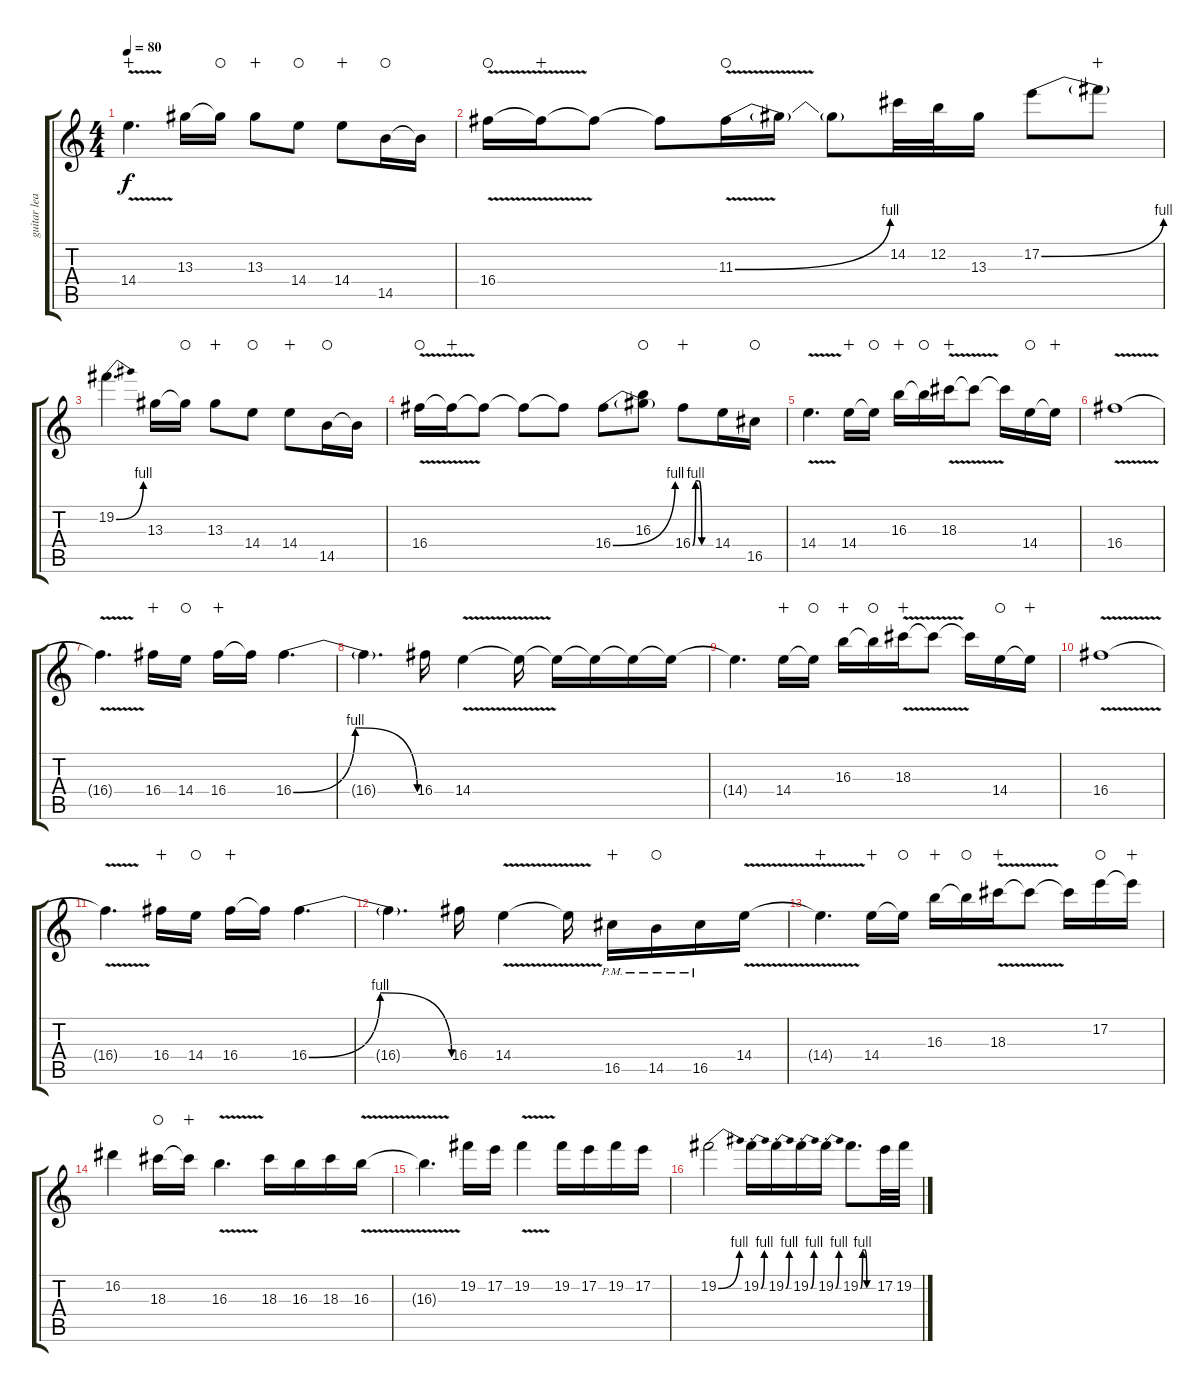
\track ("guitar lead" "guitar lea") {instrument electricguitarclean}
\staff {score tabs}
\tuning (E4 B3 G3 D3 A2 E2) {hide}
\ts (4 4)
\tempo 80
\clef g2
\ks c
14.4{v}.4{d dy f wahc} 13.3.16 13.3{t}.16{waho} 13.3.8{wahc} 14.4.8{waho} 14.4.8{wahc} 14.5.16{waho} 14.5{t}.16 |
16.4{v}.16{waho} 16.4{t}.16{wahc} 16.4{t}.8 16.4{t}.8 11.3{be (bend 0 0 60 4) v}.16{waho} 11.3{t}.16 11.3{t}.8 14.2.32 12.2.32 13.3.16 17.2{be (bend 0 0 60 4)}.8 17.2{t}.8{wahc} |
19.2{be (bend 0 0 60 4)}.4{d} 13.3.16 13.3{t}.16{waho} 13.3.8{wahc} 14.4.8{waho} 14.4.8{wahc} 14.5.16{waho} 14.5{t}.16 |
16.4{v}.16{waho} 16.4{t}.16{wahc} 16.4{t}.8 16.4{t}.8 16.4{t}.8 16.4{be (bend 0 0 60 4)}.8 (16.3 16.4{t}).8{waho} 16.4{be (custom 0 0 10 4 20 4 30 0 60 0)}.8{wahc} 14.4.16 16.5.16{waho} |
14.4{v}.4{d} 14.4.16{wahc} 14.4{t}.16{waho} 16.3.16{wahc} 16.3{t}.16{waho} 18.3{v}.16{wahc} 18.3{t}.8 18.3{t}.16 14.4.16{waho} 14.4{t}.16{wahc} |
16.4{v}.1 |
16.4{t}.4{d} 16.4.16{wahc} 14.4.16{waho} 16.4.16{wahc} 16.4{t}.16 16.4{be (bendrelease 0 0 10 4 50 4 60 0)}.4{d} |
16.4{t}.4{d} 16.4.16 14.4{v}.4 14.4{t}.16 14.4{t}.16 14.4{t}.16 14.4{t}.16 14.4{t}.16 |
14.4{t}.4{d} 14.4.16{wahc} 14.4{t}.16{waho} 16.3.16{wahc} 16.3{t}.16{waho} 18.3{v}.16{wahc} 18.3{t}.8 18.3{t}.16 14.4.16{waho} 14.4{t}.16{wahc} |
16.4{v}.1 |
16.4{t}.4{d} 16.4.16{wahc} 14.4.16{waho} 16.4.16{wahc} 16.4{t}.16 16.4{be (bendrelease 0 0 10 4 50 4 60 0)}.4{d} |
16.4{t}.4{d} 16.4.16 14.4{v}.4 14.4{t}.16 16.5{pm}.16{wahc} 14.5{pm}.16{waho} 16.5{pm}.16 14.4{v}.16 |
14.4{t}.4{d wahc} 14.4.16{wahc} 14.4{t}.16{waho} 16.3.16{wahc} 16.3{t}.16{waho} 18.3{v}.16{wahc} 18.3{t}.8 18.3{t}.16 17.2.16{waho} 17.2{t}.16{wahc} |
16.2.4 18.3.16{waho} 18.3{t}.16{wahc} 16.3{v}.4{d} 18.3.16 16.3.16 18.3.16 16.3{v}.16 |
16.3{t}.4{d} 19.2.16 17.2.16 19.2{v}.4 19.2.16 17.2.16 19.2.16 17.2.16 |
19.2{be (bend 0 0 60 4)}.2 19.2{be (bend 0 0 60 4) st}.16 19.2{be (bend 0 0 60 4) st}.16 19.2{be (bend 0 0 60 4) st}.16 19.2{be (bend 0 0 60 4) st}.16 19.2{be (custom 0 0 10 4 20 4 30 0 60 0)}.8{d} 17.2.32 19.2.32
